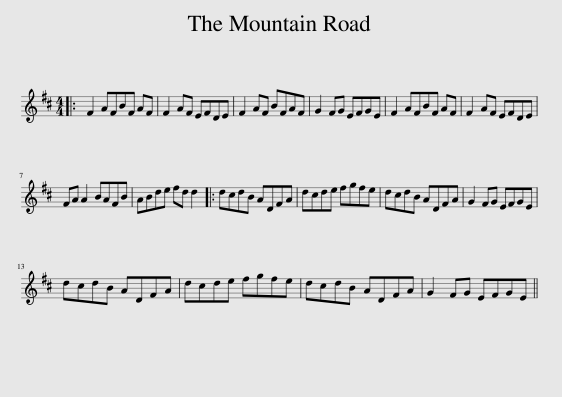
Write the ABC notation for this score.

X:1
L:1/8
M:4/4
I:linebreak $
K:D
V:1 treble
V:1
|: F2 AFBF AF | F2 AF EFDE | F2 AF BFAF | G2 FG EFGE | F2 AFBF AF | %5
 F2 AF EFDE |$ FA A2 BAFB | ABde fd d2 |: dcdB ADFA | dcde fgfe | %10
 dcdB ADFA | G2 FG EFGE |$ dcdB ADFA | dcde fgfe | dcdB ADFA | %15
 G2 FG EFGE || %16
